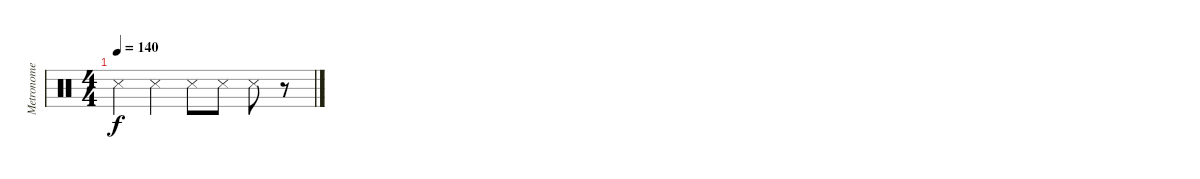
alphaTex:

\track ("Metronome" "Metronome") {instrument percussion}
\staff {score}
\articulation defaults
\ts (4 4)
\tempo 140
\clef neutral
\ks c "Metronome (hit)".4{dy f} "Metronome (hit)".4 "Metronome (hit)".8 "Metronome (hit)".8 "Metronome (hit)".8
r.8
